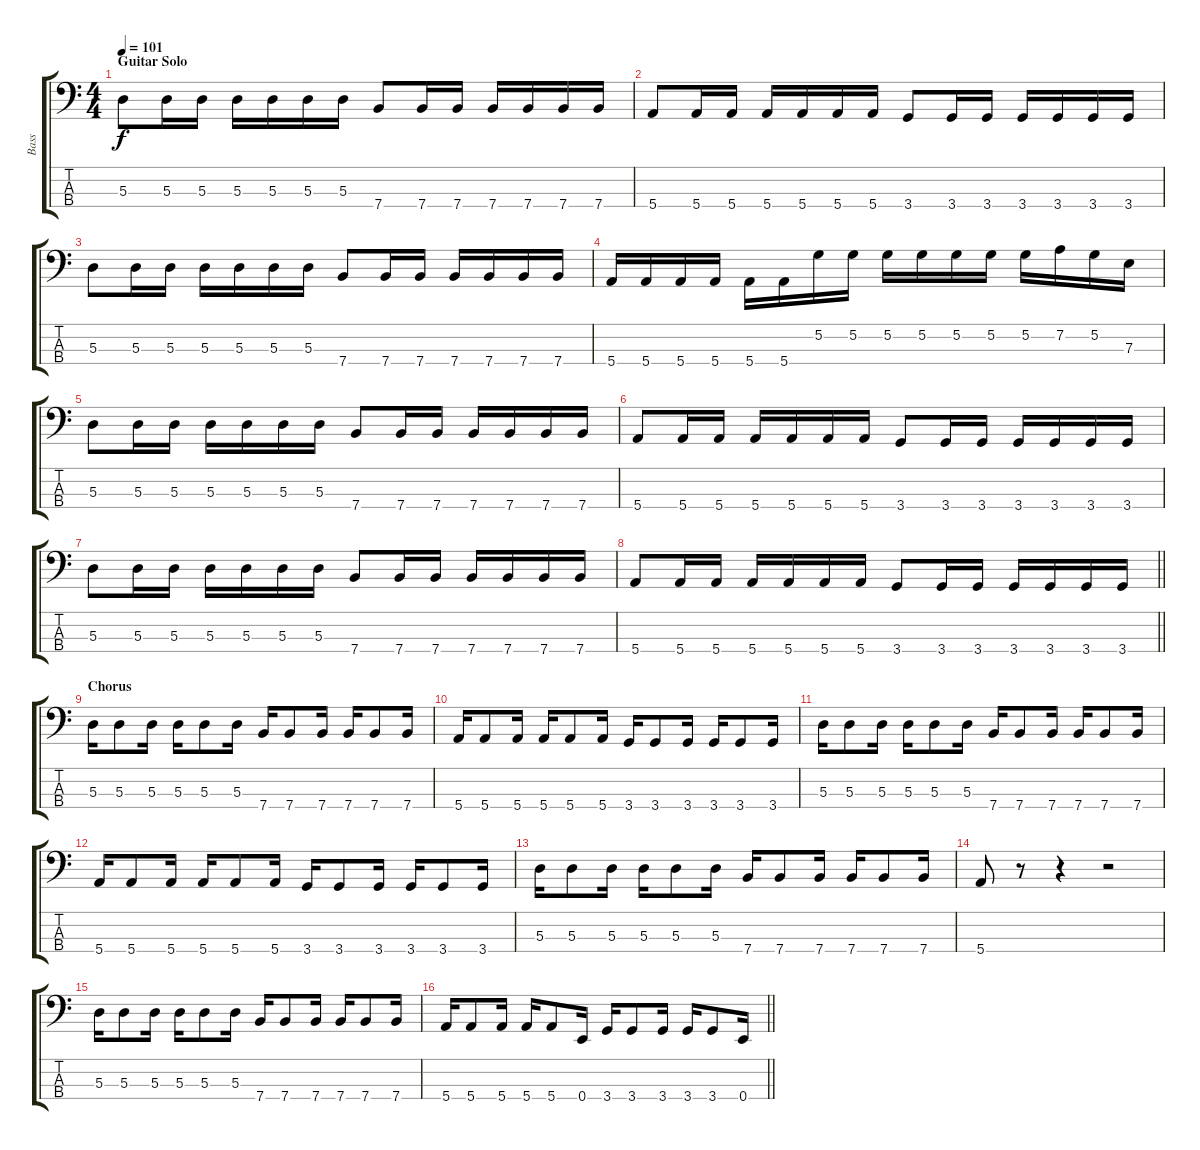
\track ("Bass" "Bass") {instrument slapbass2}
\staff {score tabs}
\tuning (G2 D2 A1 E1) {hide}
\ts (4 4)
\section ("" "Guitar Solo")
\tempo 101
\clef f4
\ks c
5.3.8{dy f} 5.3.16 5.3.16 5.3.16 5.3.16 5.3.16 5.3.16 7.4.8 7.4.16 7.4.16 7.4.16 7.4.16 7.4.16 7.4.16 |
5.4.8 5.4.16 5.4.16 5.4.16 5.4.16 5.4.16 5.4.16 3.4.8 3.4.16 3.4.16 3.4.16 3.4.16 3.4.16 3.4.16 |
5.3.8 5.3.16 5.3.16 5.3.16 5.3.16 5.3.16 5.3.16 7.4.8 7.4.16 7.4.16 7.4.16 7.4.16 7.4.16 7.4.16 |
5.4.16 5.4.16 5.4.16 5.4.16 5.4.16 5.4.16 5.2.16 5.2.16 5.2.16 5.2.16 5.2.16 5.2.16 5.2.16 7.2.16 5.2.16 7.3.16 |
5.3.8 5.3.16 5.3.16 5.3.16 5.3.16 5.3.16 5.3.16 7.4.8 7.4.16 7.4.16 7.4.16 7.4.16 7.4.16 7.4.16 |
5.4.8 5.4.16 5.4.16 5.4.16 5.4.16 5.4.16 5.4.16 3.4.8 3.4.16 3.4.16 3.4.16 3.4.16 3.4.16 3.4.16 |
5.3.8 5.3.16 5.3.16 5.3.16 5.3.16 5.3.16 5.3.16 7.4.8 7.4.16 7.4.16 7.4.16 7.4.16 7.4.16 7.4.16 |
\barLineRight lightlight
5.4.8 5.4.16 5.4.16 5.4.16 5.4.16 5.4.16 5.4.16 3.4.8 3.4.16 3.4.16 3.4.16 3.4.16 3.4.16 3.4.16 |
\section ("" "Chorus")
5.3.16 5.3.8 5.3.16 5.3.16 5.3.8 5.3.16 7.4.16 7.4.8 7.4.16 7.4.16 7.4.8 7.4.16 |
5.4.16 5.4.8 5.4.16 5.4.16 5.4.8 5.4.16 3.4.16 3.4.8 3.4.16 3.4.16 3.4.8 3.4.16 |
5.3.16 5.3.8 5.3.16 5.3.16 5.3.8 5.3.16 7.4.16 7.4.8 7.4.16 7.4.16 7.4.8 7.4.16 |
5.4.16 5.4.8 5.4.16 5.4.16 5.4.8 5.4.16 3.4.16 3.4.8 3.4.16 3.4.16 3.4.8 3.4.16 |
5.3.16 5.3.8 5.3.16 5.3.16 5.3.8 5.3.16 7.4.16 7.4.8 7.4.16 7.4.16 7.4.8 7.4.16 |
5.4.8 r.8 r.4 r.2 |
5.3.16 5.3.8 5.3.16 5.3.16 5.3.8 5.3.16 7.4.16 7.4.8 7.4.16 7.4.16 7.4.8 7.4.16 |
\barLineRight lightlight
5.4.16 5.4.8 5.4.16 5.4.16 5.4.8 0.4.16 3.4.16 3.4.8 3.4.16 3.4.16 3.4.8 0.4.16
